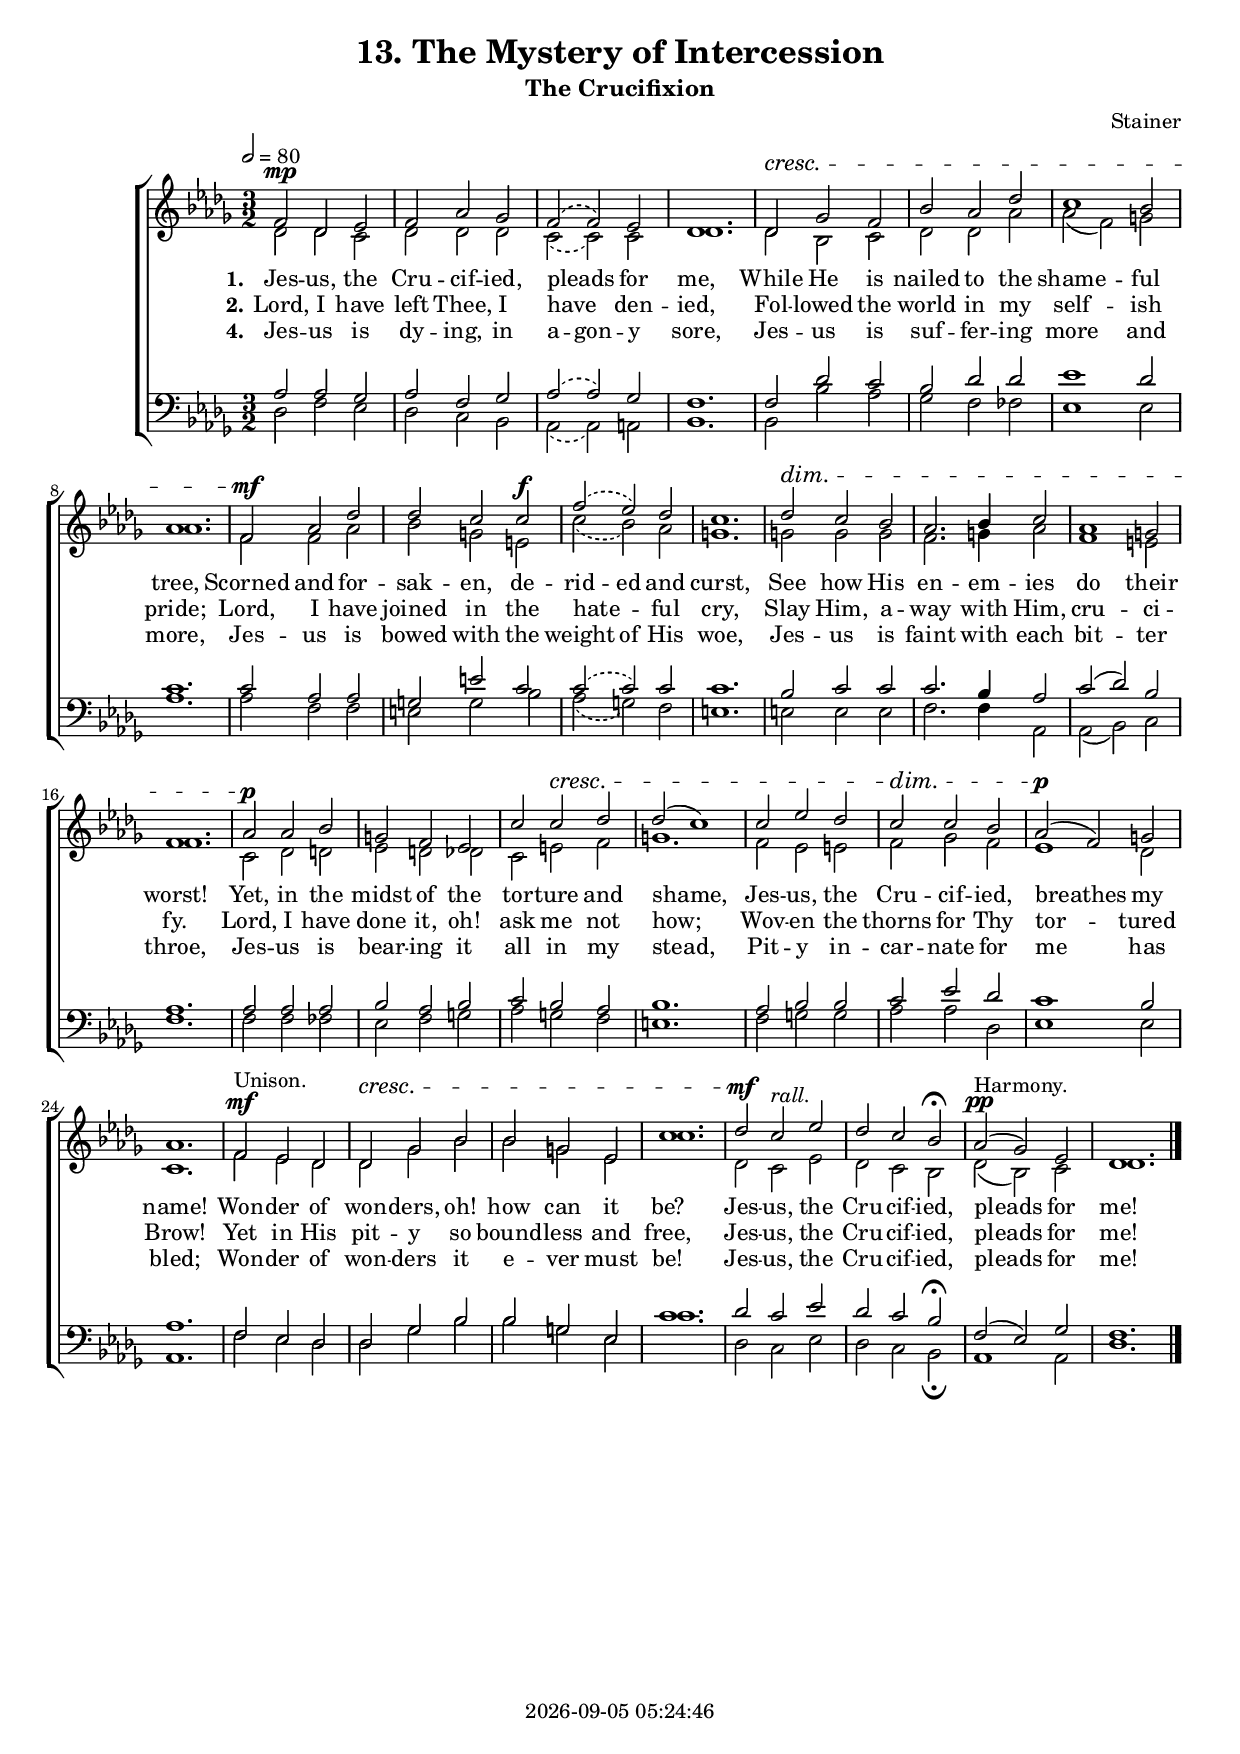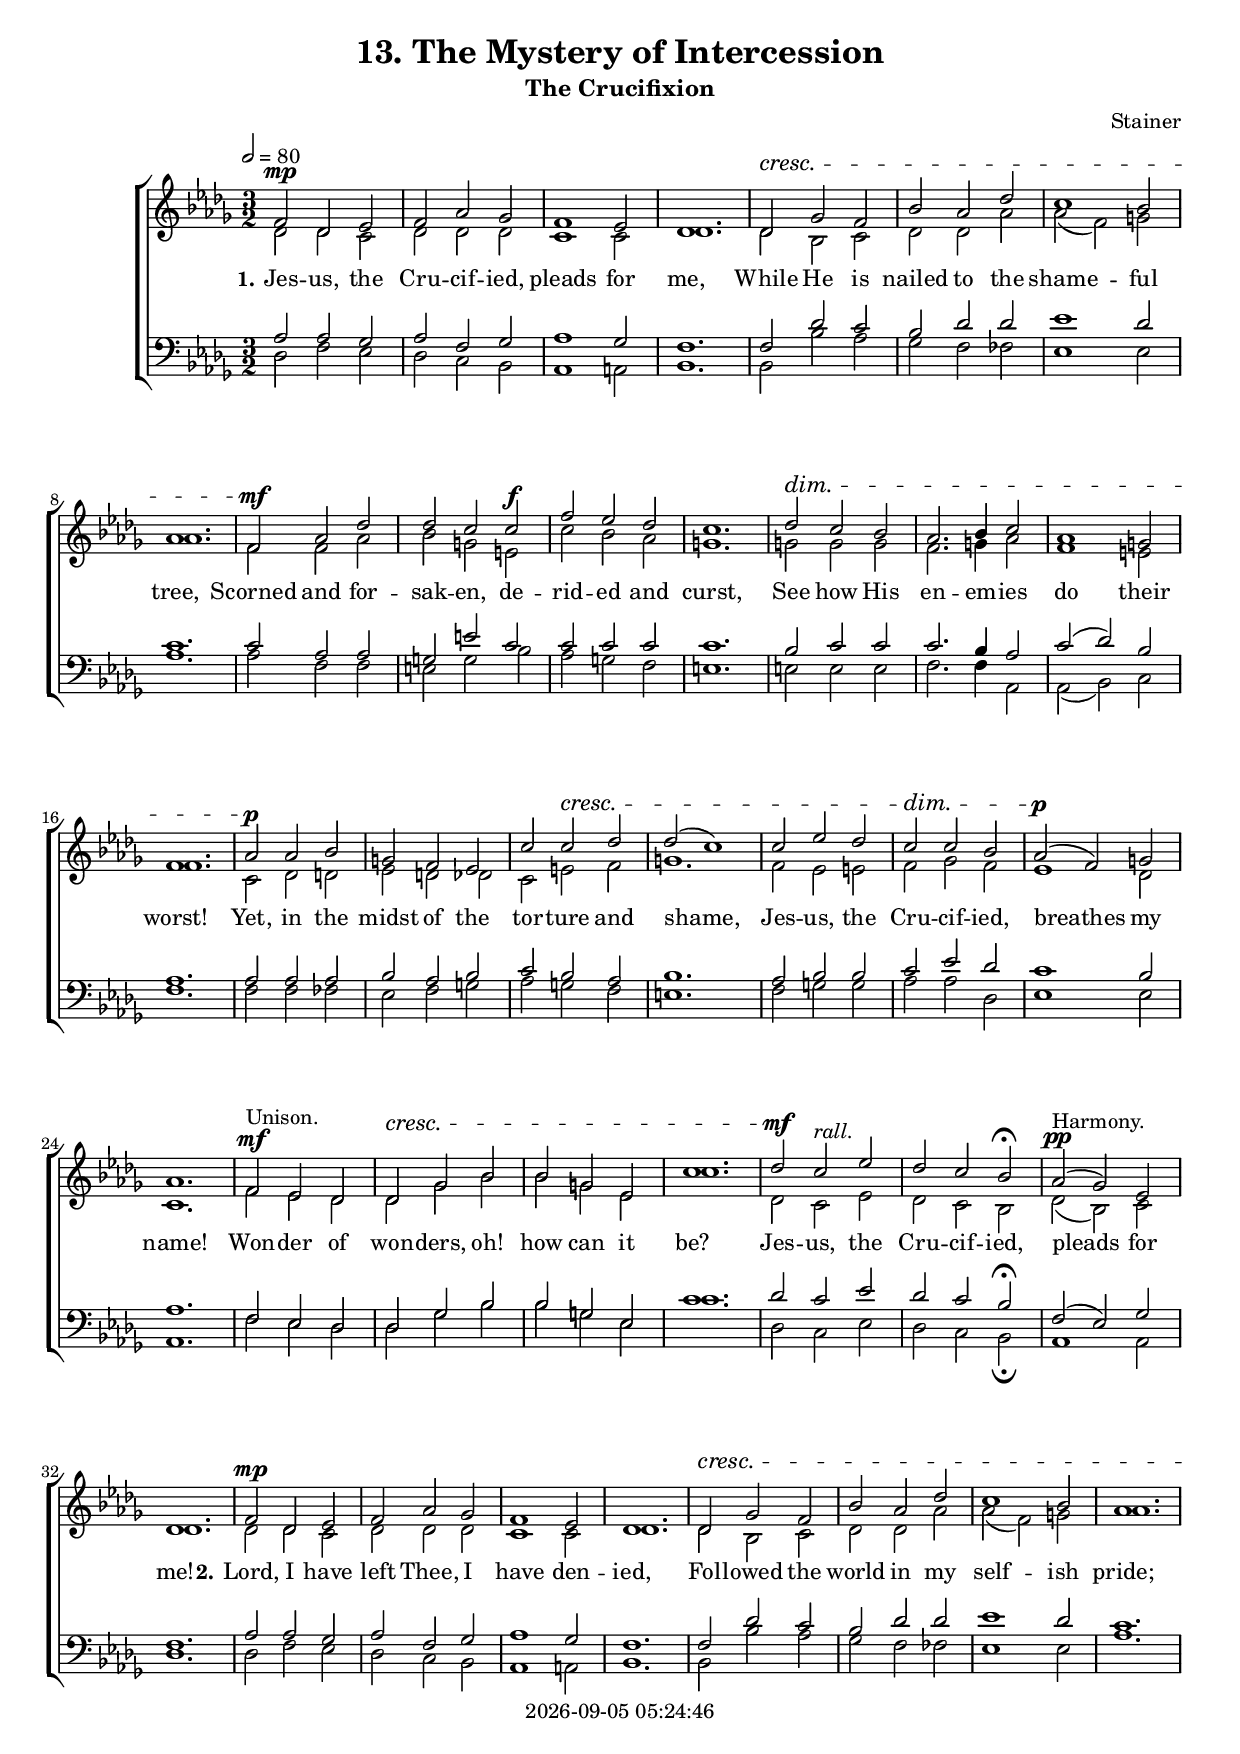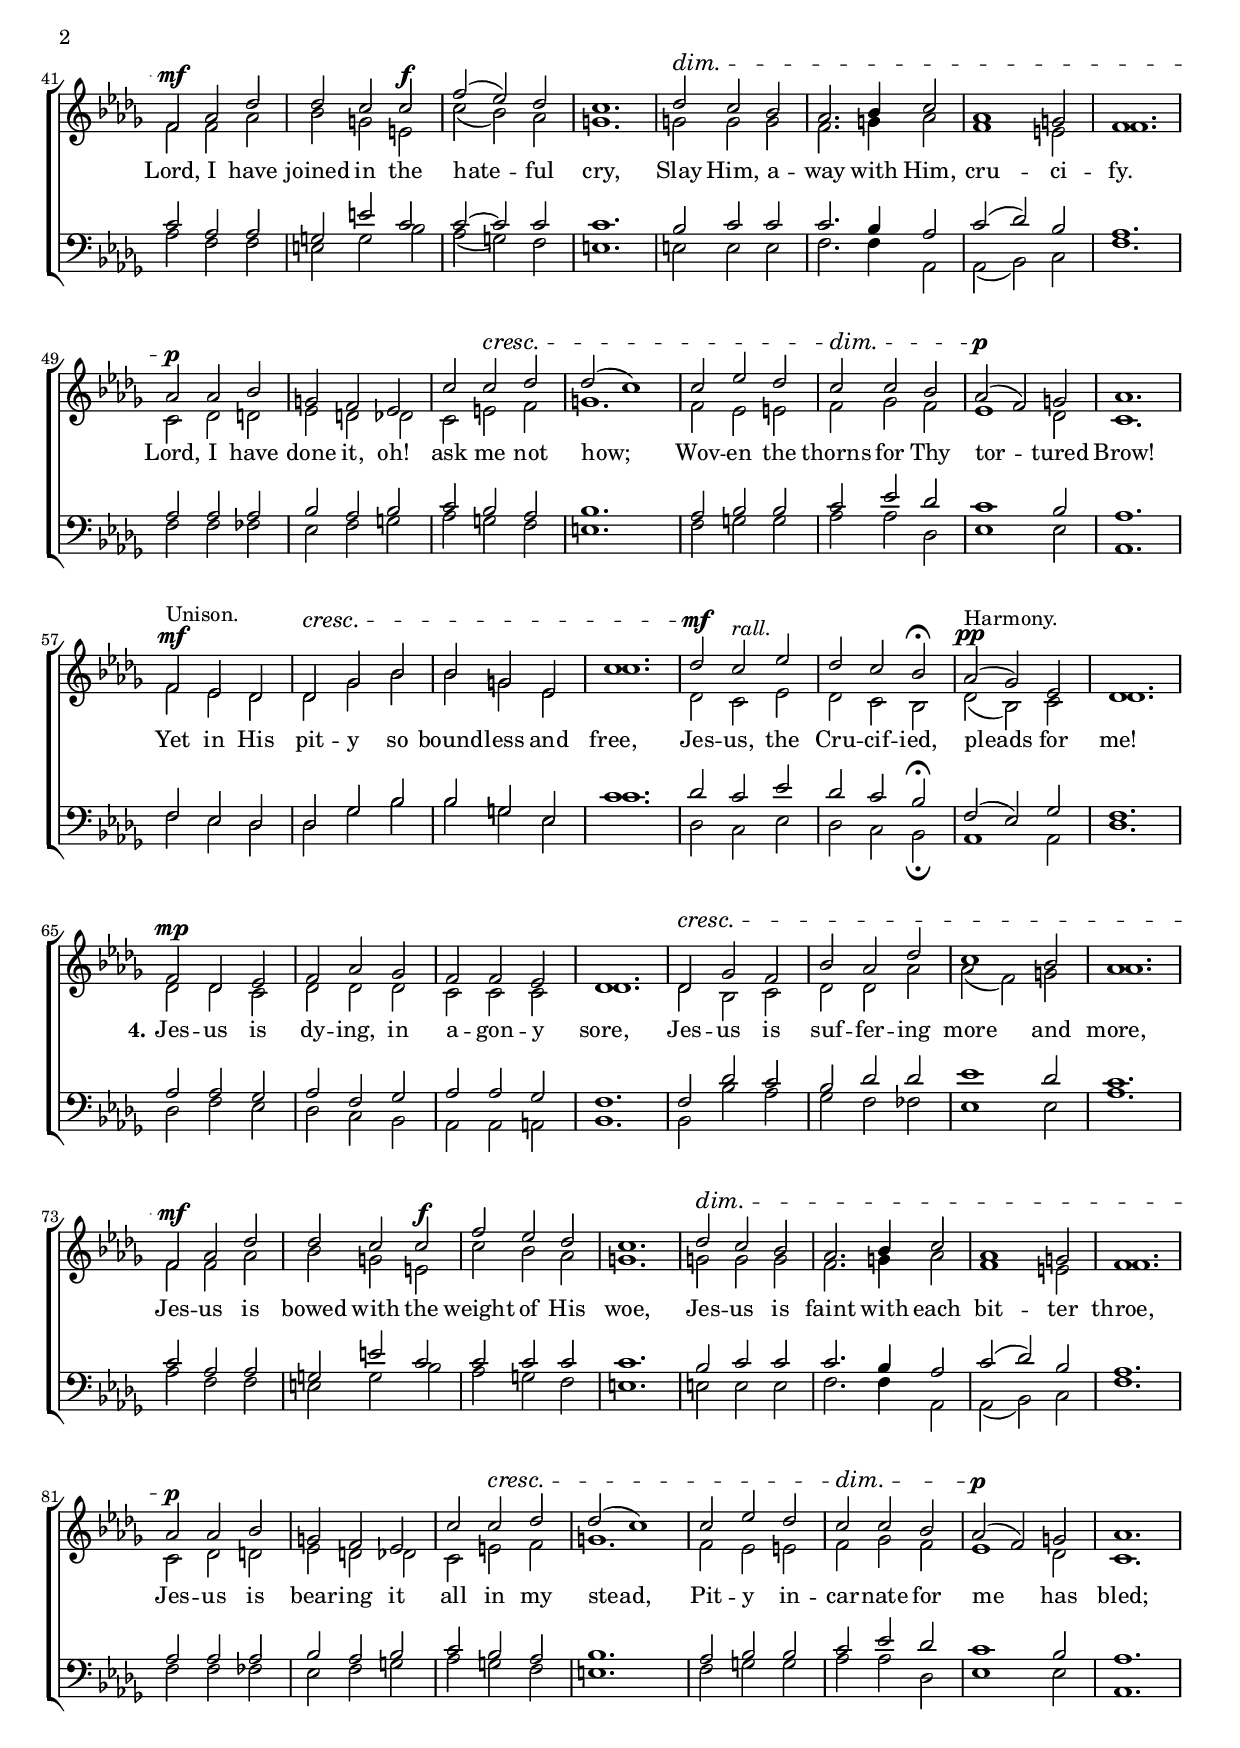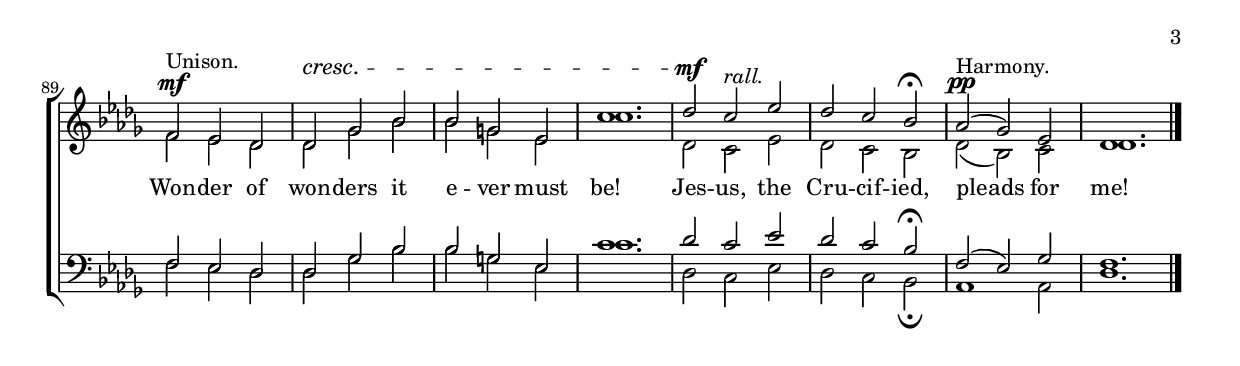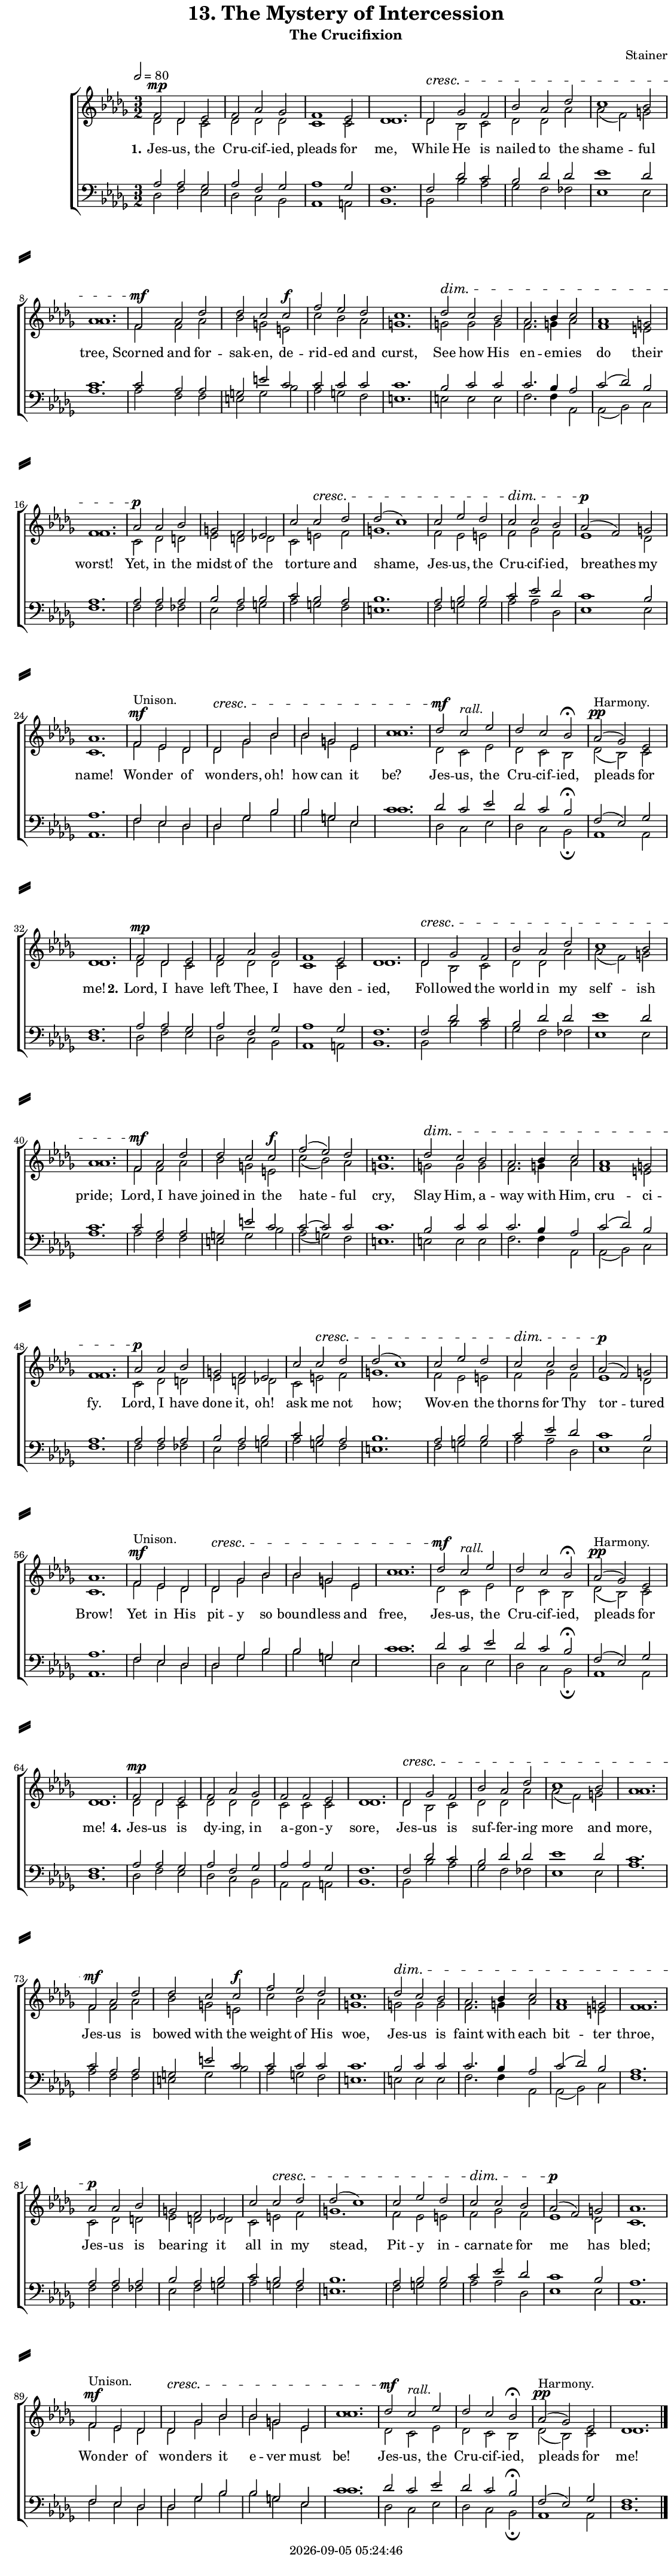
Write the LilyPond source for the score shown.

\version "2.19.82"

today = #(strftime "%Y-%m-%d %H:%M:%S" (localtime (current-time)))

\header {
% centered at top
%  dedication  = "dedication"
  title       = "13. The Mystery of Intercession"
  subtitle    = "The Crucifixion"
%  subsubtitle = "subsubtitle"
%  instrument  = "instrument"
  
% arrangement of following lines:
%
%  poet    composer
%  meter   arranger
%  piece       opus

  composer    = "Stainer"
%  arranger    = "arranger"
%  opus        = "opus"

%  poet        = "poet"
%  meter       = "meter"
%  piece       = "piece"

% centered at bottom
% tagline     = "tagline" % default lilypond version
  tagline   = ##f
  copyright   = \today
}

#(set-global-staff-size 18)

global = {
  \key des \major
  \time 3/2
  \tempo 2=80
}

nom  = {   \set ignoreMelismata = ##t }
yesm = { \unset ignoreMelismata       }

wordsOne = \lyricmode {
  \set stanza = "1."
  Jes -- us, the Cru -- cif -- ied, pleads for me,
  While He is nailed to the shame -- ful tree,
  Scorned and for -- sak -- en, de -- \nom rid -- ed \yesm and curst,
  See how His en -- em -- ies do their worst!
  Yet, in the midst of the tor -- ture and shame,
  Jes -- us, the Cru -- cif -- ied, breathes my name!
  Won -- der of won -- ders, oh! how can it be?
  Jes -- us, the Cru -- cif -- ied, pleads for me!
}

wordsTwo = \lyricmode {
  \set stanza = "2."
  Lord, I have left Thee, I have den -- ied,
  Fol -- lowed the world in my self -- ish pride;
  Lord, I have joined in the hate -- ful cry,
  Slay Him, a -- way with Him, cru -- ci -- fy.
  Lord, I have done it, oh! ask me not how;
  Wov -- en the thorns for Thy tor -- tured Brow!
  Yet in His pit -- y so bound -- less and free,
  Jes -- us, the Cru -- cif -- ied, pleads for me!
}

wordsThree = \lyricmode {
  \set stanza = "3."
  Though thou has left Me and wandered a -- way,
  Chos -- en the dark -- ness in -- \nom stead of \yesm the day;
  Though thou art cov -- ered with \nom man -- y a \yesm stain,
  Though thou hast wound -- ed Me oft and a -- gain,
  Though thou hast fol -- lowed thy way -- ward will,
  Yet, in My pit -- y, I love thee still.
  Won -- der of win -- ders it e -- ver must be!
  Jes -- us, the Cru -- cif -- ied, pleads for me!
}

wordsFour = \lyricmode {
  \set stanza = "4."
  Jes -- us is dy -- ing, in \nom a -- gon -- y \yesm sore,
  Jes -- us is suf -- fer -- ing more and more,
  Jes -- us is bowed with the \nom weight of \yesm His woe,
  Jes -- us is faint with each bit -- ter throe,
  Jes -- us is bear -- ing it all in my stead,
  Pit -- y in -- car -- nate for me has bled;
  Won -- der of won -- ders it e -- ver must be!
  Jes -- us, the Cru -- cif -- ied, pleads for me!
}

wordsSingle = \lyricmode {
  \set stanza = "1."
  Jes -- us, the Cru -- cif -- ied, pleads for me,
  While He is nailed to the shame -- ful tree,
  Scorned and for -- sak -- en, de -- rid -- ed and curst,
  See how His en -- em -- ies do their worst!
  Yet, in the midst of the tor -- ture and shame,
  Jes -- us, the Cru -- cif -- ied, breathes my name!
  Won -- der of won -- ders, oh! how can it be?
  Jes -- us, the Cru -- cif -- ied, pleads for me!

  \set stanza = "2."
  Lord, I have left Thee, I have den -- ied,
  Fol -- lowed the world in my self -- ish pride;
  Lord, I have joined in the hate -- ful cry,
  Slay Him, a -- way with Him, cru -- ci -- fy.
  Lord, I have done it, oh! ask me not how;
  Wov -- en the thorns for Thy tor -- tured Brow!
  Yet in His pit -- y so bound -- less and free,
  Jes -- us, the Cru -- cif -- ied, pleads for me!

%  \set stanza = "3."
%  Though thou has left Me and wandered a -- way,
%  Chos -- en the dark -- ness in -- stead of the day;
%  Though thou art cov -- ered with man -- y a stain,
%  Though thou hast wound -- ed Me oft and a -- gain,
%  Though thou hast fol -- lowed thy way -- ward will,
%  Yet, in My pit -- y, I love thee still.
%  Won -- der of win -- ders it e -- ver must be!
%  Jes -- us, the Cru -- cif -- ied, pleads for me!

  \set stanza = "4."
  Jes -- us is dy -- ing, in a -- gon -- y sore,
  Jes -- us is suf -- fer -- ing more and more,
  Jes -- us is bowed with the weight of His woe,
  Jes -- us is faint with each bit -- ter throe,
  Jes -- us is bear -- ing it all in my stead,
  Pit -- y in -- car -- nate for me has bled;
  Won -- der of won -- ders it e -- ver must be!
  Jes -- us, the Cru -- cif -- ied, pleads for me!
}

soprano = \relative c' {
  f2^\mp des ees
  f2 aes ges
  \tag #'rep     {\slurDashed f2(2) \slurSolid ees2}
  \tag #'(v1 v2) {            f1               ees2}
  \tag #'v4      {            f2 2             ees2}
  des1.
  des2^\cresc ges f
  bes2 aes des
  c1 bes2
  aes1.
  f2^\mf aes des
  des2 c c^\f
  \tag #'rep     {\slurDashed f2(ees) \slurSolid des}
  \tag #'(v1 v4) {            f2 ees             des}
  \tag #'v2      {            f2(ees)            des}
  c1.
  des2^\dim c bes
  aes2. bes4 c2
  aes1 g2
  f1.
  aes2^\p aes bes
  g2 f ees
  c'2 c^\cresc des
  des2(c1)
  c2 ees des
  c2^\dim c bes
  aes^\p(f) g
  aes1.
  f2^\mf ^\markup Unison. ees des
  des2^\cresc ges bes
  bes2 g ees
  c'1.
  des2^\mf c ^\markup \italic rall. ees
  des2 c bes^\fermata
  aes2^\pp ^\markup Harmony. (ges) ees
  des1.
}

alto = \relative c' {
  des2 des c
  des2 des des
  \tag #'rep     {\slurDashed c2(2) \slurSolid c2}
  \tag #'(v1 v2) {            c1               c2}
  \tag #'v4      {            c2 2             c2}
  des1.
  des2 bes c
  des2 des aes'
  aes2(f) g
  aes1.
  f2 f aes
  bes2 g e
  \tag #'rep     {\slurDashed c'2(bes) \slurSolid aes}
  \tag #'(v1 v4) {            c2  bes             aes}
  \tag #'v2      {            c2 (bes)            aes}
  g1.
  g2 g g
  f2. g4 aes2
  f1 e2
  f1.c2 des d
  ees2 d des
  c2 e f
  g1.
  f2 ees e
  f2 ges f
  ees1 des2
  c1.
  f2 ees des
  des2 ges bes
  bes2 g ees
  c'1.
  des,2 c ees
  des2 c bes
  des2(bes) c
  des1.
}

tenor = \relative c' {
  aes2 aes ges
  aes2 f ges
  \tag #'rep     {\slurDashed aes2(2) \slurSolid ges2}
  \tag #'(v1 v2) {            aes1               ges2}
  \tag #'v4      {            aes2 2             ges2}
  f1.
  f2 des' c
  bes2 des des
  ees1 des2
  c1.
  c2 aes aes
  g2 e' c
  \tag #'rep     {\slurDashed c2(c) \slurSolid c}
  \tag #'(v1 v4) {            c2 c             c}
  \tag #'v2      {            c2~c             c}
  c1.
  bes2 c c
  c2. bes4 aes2
  c2(des) bes
  aes1.
  aes2 aes aes
  bes2 aes bes
  c2 bes aes
  bes1.
  aes2 bes bes
  c2 ees des
  c1 bes2
  aes1.
  f2 ees des
  des2 ges bes
  bes2 g ees
  c'1.
  des2 c ees
  des2 c bes^\fermata
  f2(ees) ges
  f1.
}

bass= \relative c {
  des2 f ees
  des2 c bes
  \tag #'rep     {\slurDashed aes2(2) \slurSolid a2}
  \tag #'(v1 v2) {            aes1               a2}
  \tag #'v4      {            aes2 2             a2}
  bes1.
  bes2 bes' aes
  ges2 f fes
  ees1 ees2
  aes1.
  aes2 f f
  e2 g bes
  \tag #'rep     {\slurDashed aes2(g) \slurSolid f}
  \tag #'(v1 v4) {            aes2 g             f}
  \tag #'v2      {            aes2(g)            f}
  e1.
  e2 e e
  f2. f4 aes,2
  aes2(bes) c
  f1.
  f2 f fes
  ees2 f g
  aes2 g f
  e1.
  f2 g g
  aes2 aes des,
  ees1 ees2
  aes,1.
  f'2 ees des
  des2 ges bes
  bes2 g ees
  c'1.
  des,2 c ees
  des2 c bes_\fermata
  aes1 aes2
  des1.
}

\book {
  \bookOutputSuffix "repeat"
  \score {
    <<
      \new ChoirStaff <<
                                % Joint soprano/alto staff
        \new Staff <<
          \new Voice = "soprano" { \global \voiceOne \keepWithTag #'rep \soprano \bar "|."}
          \new Voice = "alto"    { \global \voiceTwo \keepWithTag #'rep \alto             }
          \new Lyrics \lyricsto "soprano" { \wordsOne   }
          \new Lyrics \lyricsto "soprano" { \wordsTwo   }
%         \new Lyrics \lyricsto "soprano" { \wordsThree }
          \new Lyrics \lyricsto "soprano" { \wordsFour  }
        >>
                                % Joint tenor/bass staff
        \new Staff <<
          \clef "bass"
          \new Voice = "tenor" { \global \voiceOne \keepWithTag #'rep \tenor }
          \new Voice = "bass"  { \global \voiceTwo \keepWithTag #'rep \bass  }
        >>
      >>
    >>
    \layout {
      indent = 1.5\cm
      \context {
        \Staff \RemoveAllEmptyStaves
      }
    }
  }
}

\book {
  \bookOutputSuffix "single"
  \score {
    <<
      \new ChoirStaff <<
                                % Joint soprano/alto staff
        \new Staff <<
          \new Voice = "soprano" { \global \voiceOne
                                   \keepWithTag #'v1 \soprano
                                   \keepWithTag #'v2 \soprano
                                   \keepWithTag #'v4 \soprano
                                   \bar "|."}
          \new Voice = "alto"    { \global \voiceTwo
                                   \keepWithTag #'v1 \alto
                                   \keepWithTag #'v2 \alto
                                   \keepWithTag #'v4 \alto
                                 }
          \new Lyrics \lyricsto "soprano" \wordsSingle
        >>
                                % Joint tenor/bass staff
        \new Staff <<
          \clef "bass"
          \new Voice = "tenor" { \global \voiceOne
                                 \keepWithTag #'v1 \tenor
                                 \keepWithTag #'v2 \tenor
                                 \keepWithTag #'v4 \tenor
                               }
          \new Voice = "bass"  { \global \voiceTwo
                                 \keepWithTag #'v1 \bass
                                 \keepWithTag #'v2 \bass
                                 \keepWithTag #'v4 \bass
                               }
        >>
      >>
    >>
    \layout {
      indent = 1.5\cm
      \context {
        \Staff \RemoveAllEmptyStaves
      }
    }
  }
}

\book {
  \bookOutputSuffix "singlepage"
  \paper {
    top-margin = 0
    left-margin = 7
    right-margin = 1
    paper-width = 190\mm
    page-breaking = #ly:one-page-breaking
    system-system-spacing.basic-distance = #22
    system-separator-markup = \slashSeparator
  }
  \score {
    <<
      \new ChoirStaff <<
                                % Joint soprano/alto staff
        \new Staff <<
          \new Voice = "soprano" { \global \voiceOne
                                   \keepWithTag #'v1 \soprano
                                   \keepWithTag #'v2 \soprano
                                   \keepWithTag #'v4 \soprano
                                   \bar "|."}
          \new Voice = "alto"    { \global \voiceTwo
                                   \keepWithTag #'v1 \alto
                                   \keepWithTag #'v2 \alto
                                   \keepWithTag #'v4 \alto
                                 }
          \new Lyrics \lyricsto "soprano" \wordsSingle
        >>
                                % Joint tenor/bass staff
        \new Staff <<
          \clef "bass"
          \new Voice = "tenor" { \global \voiceOne
                                 \keepWithTag #'v1 \tenor
                                 \keepWithTag #'v2 \tenor
                                 \keepWithTag #'v4 \tenor
                               }
          \new Voice = "bass"  { \global \voiceTwo
                                 \keepWithTag #'v1 \bass
                                 \keepWithTag #'v2 \bass
                                 \keepWithTag #'v4 \bass
                               }
        >>
      >>
    >>
    \layout {
      indent = 1.5\cm
      \context {
        \Staff \RemoveAllEmptyStaves
      }
    }
  }
}
